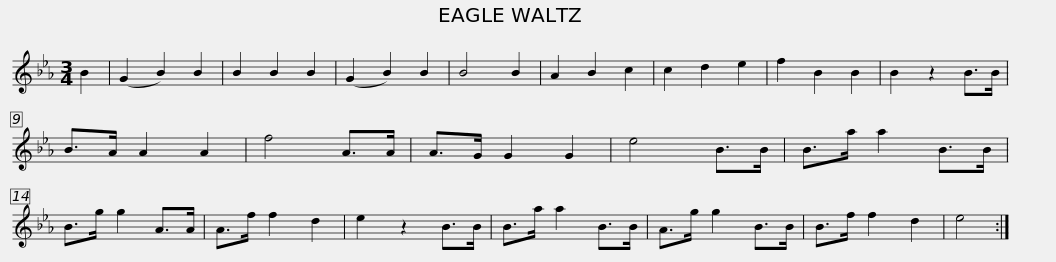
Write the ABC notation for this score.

X:1
L:1/8
M:3/4
I:linebreak $
K:Eb
V:1 treble
V:1
 B2 | (G2 B2) B2 | B2 B2 B2 | (G2 B2) B2 | B4 B2 | %5
 A2 B2 c2 | c2 d2 e2 | f2 B2 B2 | B2 z2 B>B | B>A A2 A2 | %10
 f4 A>A | A>G G2 G2 |$ e4 B>B | B>a a2 B>B | B>g g2 A>A | %15
 A>f f2 d2 | e2 z2 B>B | B>a a2 B>B | A>g g2 B>B | B>f f2 d2 | %20
 e4 :| %21
